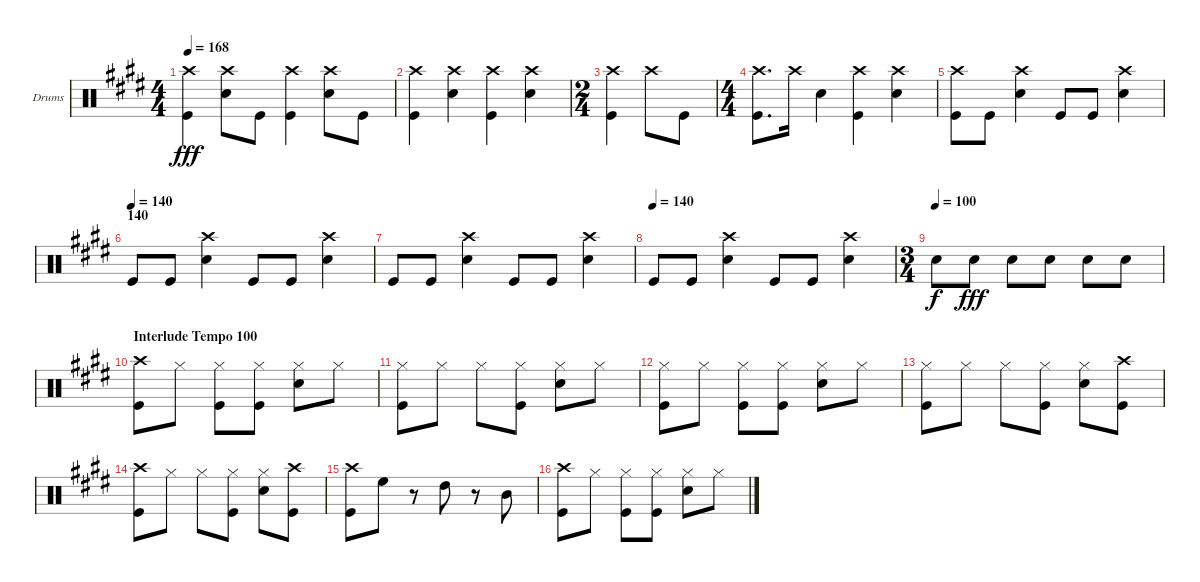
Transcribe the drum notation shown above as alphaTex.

\bracketExtendMode groupsimilarinstruments
\firstSystemTrackNameOrientation horizontal
\otherSystemsTrackNameOrientation horizontal
\track ("Drumkit" "Drums") {instrument percussion}
\staff {score}
\articulation defaults
\ts (4 4)
\tempo 168
\clef neutral
\scale
1.06557
\ks e
("Kick (hit)" "Crash high (hit)").4{dy fff} ("Snare (hit) 2" "Crash high (hit)").8 "Kick (hit)".8 ("Kick (hit)" "Crash high (hit)").4 ("Snare (hit) 2" "Crash high (hit)").8 "Kick (hit)".8 |
\scale
0.934426 ("Kick (hit)" "Crash high (hit)").4 ("Snare (hit) 2" "Crash high (hit)").4 ("Kick (hit)" "Crash high (hit)").4 ("Snare (hit) 2" "Crash high (hit)").4 |
\ts (2 4)
\scale
1.09584 ("Kick (hit)" "Crash high (hit)").4 "Crash high (hit)".8 "Kick (hit)".8 |
\ts (4 4)
\scale
0.904161 ("Kick (hit)" "Crash high (hit)").8{d} "Crash high (hit)".16 "Snare (hit) 2".4 ("Kick (hit)" "Crash high (hit)").4 ("Snare (hit) 2" "Crash high (hit)").4 |
\scale
1.06557 ("Kick (hit)" "Crash high (hit)").8 "Kick (hit)".8 ("Snare (hit) 2" "Crash high (hit)").4 "Kick (hit)".8 "Kick (hit)".8 ("Crash high (hit)" "Snare (hit) 2").4 |
\section ("" "140")
\tempo 140
\scale
0.934426 "Kick (hit)".8 "Kick (hit)".8 ("Snare (hit) 2" "Crash high (hit)").4 "Kick (hit)".8 "Kick (hit)".8 ("Crash high (hit)" "Snare (hit) 2").4 |
\scale
1.06557 "Kick (hit)".8 "Kick (hit)".8 ("Snare (hit) 2" "Crash high (hit)").4 "Kick (hit)".8 "Kick (hit)".8 ("Crash high (hit)" "Snare (hit) 2").4 |
\tempo 140
\scale
0.934426 "Kick (hit)".8 "Kick (hit)".8 ("Snare (hit) 2" "Crash high (hit)").4 "Kick (hit)".8 "Kick (hit)".8 ("Crash high (hit)" "Snare (hit) 2").4 |
\ts (3 4)
\tempo 100
\scale
1.09584 "Snare (hit) 2".8{dy f} "Snare (hit) 2".8{dy fff} "Snare (hit) 2".8 "Snare (hit) 2".8 "Snare (hit) 2".8 "Snare (hit) 2".8 |
\section ("" "Interlude Tempo 100")
\scale
0.904161 ("Crash high (hit)" "Kick (hit)").8 "Hi-Hat (closed)".8 ("Kick (hit)" "Hi-Hat (closed)").8 ("Kick (hit)" "Hi-Hat (closed)").8 ("Snare (hit) 2" "Hi-Hat (closed)").8 "Hi-Hat (closed)".8 |
\scale
1.06557 ("Hi-Hat (closed)" "Kick (hit)").8 "Hi-Hat (closed)".8 "Hi-Hat (closed)".8 ("Kick (hit)" "Hi-Hat (closed)").8 ("Hi-Hat (closed)" "Snare (hit) 2").8 "Hi-Hat (closed)".8 |
\scale
0.934426 ("Hi-Hat (closed)" "Kick (hit)").8 "Hi-Hat (closed)".8 ("Kick (hit)" "Hi-Hat (closed)").8 ("Kick (hit)" "Hi-Hat (closed)").8 ("Hi-Hat (closed)" "Snare (hit) 2").8 "Hi-Hat (closed)".8 |
\scale
1.06557 ("Hi-Hat (closed)" "Kick (hit)").8 "Hi-Hat (closed)".8 "Hi-Hat (closed)".8 ("Kick (hit)" "Hi-Hat (closed)").8 ("Hi-Hat (closed)" "Snare (hit) 2").8 ("Crash high (hit)" "Kick (hit)").8 |
\scale
0.934426 ("Kick (hit)" "Crash high (hit)").8 "Hi-Hat (closed)".8 "Hi-Hat (closed)".8 ("Kick (hit)" "Hi-Hat (closed)").8 ("Snare (hit) 2" "Hi-Hat (closed)").8 ("Kick (hit)" "Crash high (hit)").8 |
\scale
1.06557 ("Crash high (hit)" "Kick (hit)").8 "High Floor Tom (hit)".8 r.8 "High Tom (hit)".8 r.8 "Mid Tom (hit)".8 |
\scale
0.934426 ("Crash high (hit)" "Kick (hit)").8 "Hi-Hat (closed)".8 ("Kick (hit)" "Hi-Hat (closed)").8 ("Kick (hit)" "Hi-Hat (closed)").8 ("Snare (hit) 2" "Hi-Hat (closed)").8 "Hi-Hat (closed)".8
